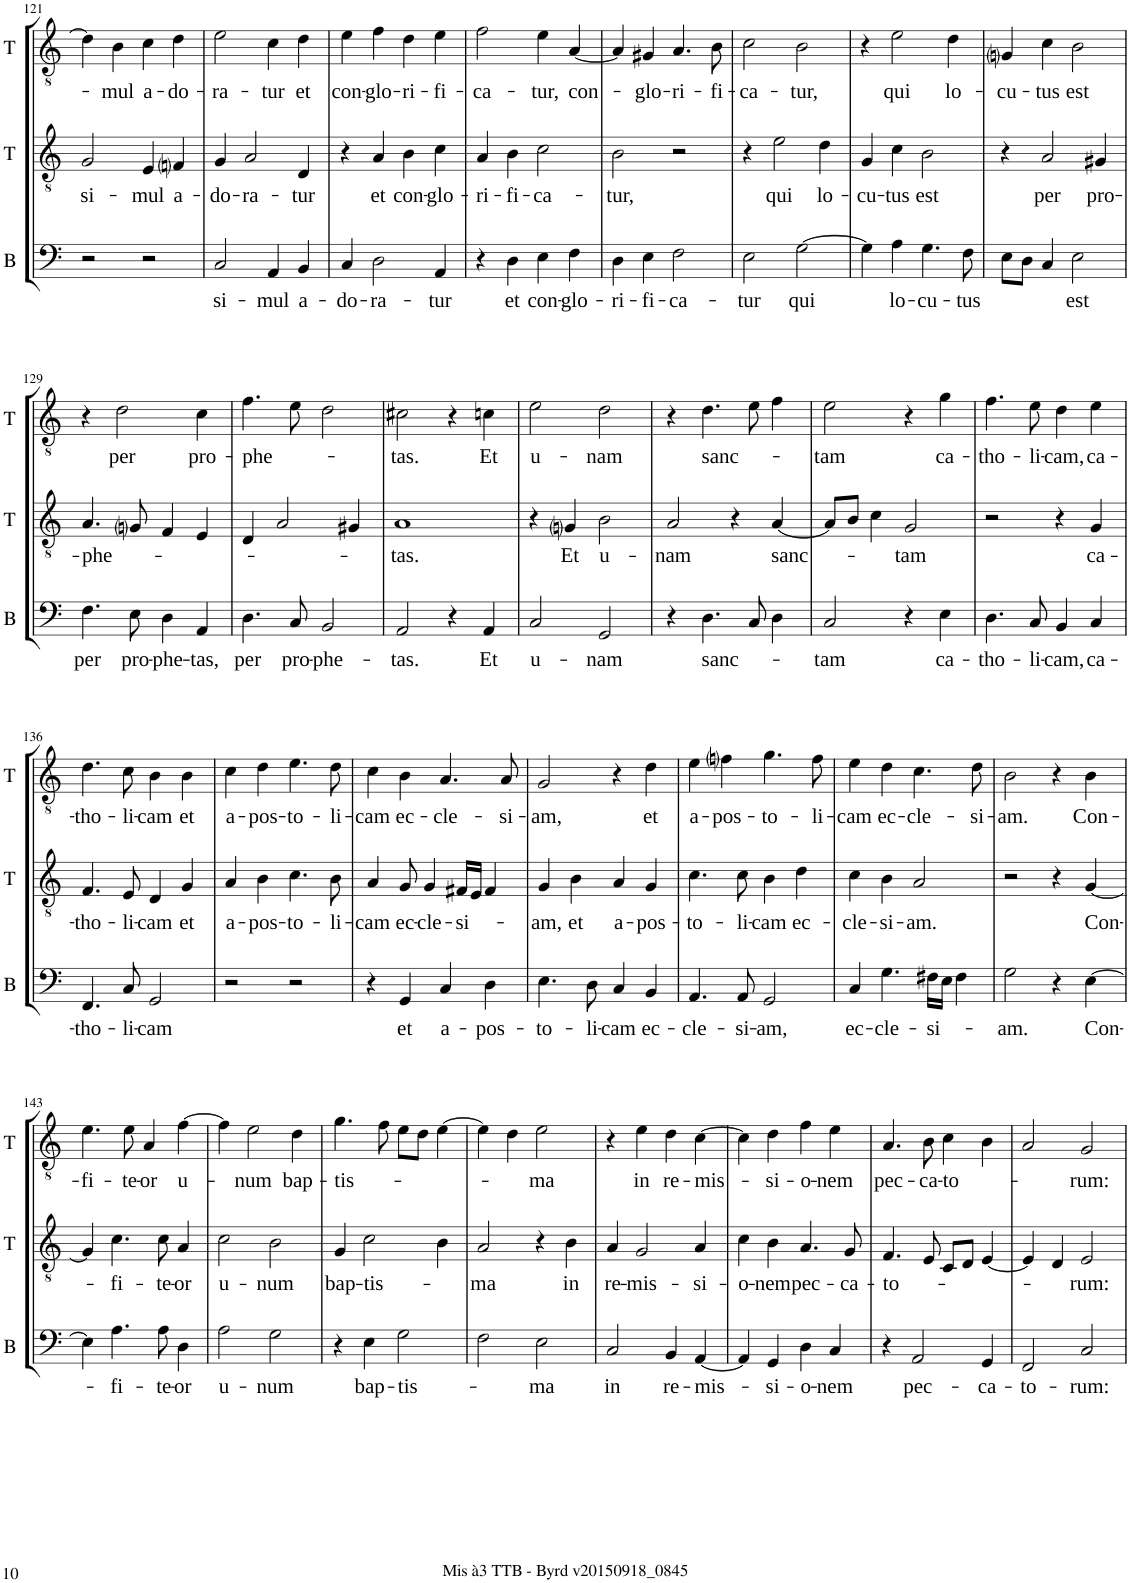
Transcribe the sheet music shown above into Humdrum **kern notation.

**kern	**text	**kern	**text	**kern	**text
*part3	*part3	*part2	*part2	*part1	*part1
*staff3	*staff3	*staff2	*staff2	*staff1	*staff1
*I"B	*	*I"T	*	*I"T	*
*I'B	*	*I'T	*	*I'T	*
!!LO:PB:g=z
*clefF4	*	*clefGv2	*	*clefGv2	*
*k[]	*	*k[]	*	*k[]	*
*M2/2	*	*M2/2	*	*M2/2	*
*met(c|)	*	*met(c|)	*	*met(c|)	*
=121	=121	=121	=121	=121	=121
!	!	!	!LO:LY:b	!	!
2r	.	2G/	si-	4d\]	.
!	!	!	!	!	!LO:LY:b
.	.	.	.	4B\	-mul
!	!	!	!LO:LY:b	!	!LO:LY:b
2r	.	4E/	-mul	4c\	a-
!	!	!	!LO:LY:b	!	!LO:LY:b
.	.	4Fni/	a-	4d\	-do-
=122	=122	=122	=122	=122	=122
!	!LO:LY:b	!	!LO:LY:b	!	!LO:LY:b
2C/	si-	4G/	-do-	2e\	-ra-
!	!	!	!LO:LY:b	!	!
.	.	2A/	-ra-	.	.
!	!LO:LY:b	!	!	!	!LO:LY:b
4AA/	-mul	.	.	4c\	-tur
!	!LO:LY:b	!	!LO:LY:b	!	!LO:LY:b
4BB/	a-	4D/	-tur	4d\	et
=123	=123	=123	=123	=123	=123
!	!LO:LY:b	!	!	!	!LO:LY:b
4C/	-do-	4r	.	4e\	con-
!	!LO:LY:b	!	!LO:LY:b	!	!LO:LY:b
2D\	-ra-	4A/	et	4f\	-glo-
!	!	!	!LO:LY:b	!	!LO:LY:b
.	.	4B\	con-	4d\	-ri-
!	!LO:LY:b	!	!LO:LY:b	!	!LO:LY:b
4AA/	-tur	4c\	-glo-	4e\	-fi-
=124	=124	=124	=124	=124	=124
!	!	!	!LO:LY:b	!	!LO:LY:b
4r	.	4A/	-ri-	2f\	-ca-
!	!LO:LY:b	!	!LO:LY:b	!	!
4D\	et	4B\	-fi-	.	.
!	!LO:LY:b	!	!LO:LY:b	!	!LO:LY:b
4E\	con-	2c\	-ca-	4e\	-tur,
!	!LO:LY:b	!	!	!	!LO:LY:b
4F\	-glo-	.	.	[4A/	con-
=125	=125	=125	=125	=125	=125
!	!LO:LY:b	!	!LO:LY:b	!	!
4D\	-ri-	2B\	-tur,	4A/]	.
!	!LO:LY:b	!	!	!	!LO:LY:b
4E\	-fi-	.	.	4G#X/	-glo-
!	!LO:LY:b	!	!	!	!LO:LY:b
2F\	-ca-	2r	.	4.A/	-ri-
!	!	!	!	!	!LO:LY:b
.	.	.	.	8B\	-fi-
=126	=126	=126	=126	=126	=126
!	!LO:LY:b	!	!	!	!LO:LY:b
2E\	-tur	4r	.	2c\	-ca-
!	!	!	!LO:LY:b	!	!
.	.	2e\	qui	.	.
!	!LO:LY:b	!	!	!	!LO:LY:b
[2G\	qui	.	.	2B\	-tur,
!	!	!	!LO:LY:b	!	!
.	.	4d\	lo-	.	.
=127	=127	=127	=127	=127	=127
!	!	!	!LO:LY:b	!	!
4G\]	.	4G/	-cu-	4r	.
!	!LO:LY:b	!	!LO:LY:b	!	!LO:LY:b
4A\	lo-	4c\	-tus	2e\	qui
!	!LO:LY:b	!	!LO:LY:b	!	!
4.G\	-cu-	2B\	est	.	.
!	!	!	!	!	!LO:LY:b
.	.	.	.	4d\	lo-
!	!LO:LY:b	!	!	!	!
8F\	-tus	.	.	.	.
=128	=128	=128	=128	=128	=128
!	!	!	!	!	!LO:LY:b
8E\L	.	4r	.	4Gni/	-cu-
8D\J	.	.	.	.	.
!	!	!	!LO:LY:b	!	!LO:LY:b
4C/	.	2A/	per	4c\	-tus
!	!LO:LY:b	!	!	!	!LO:LY:b
2E\	est	.	.	2B\	est
!	!	!	!LO:LY:b	!	!
.	.	4G#X/	pro-	.	.
!!LO:LB:g=z
=129	=129	=129	=129	=129	=129
!	!LO:LY:b	!	!LO:LY:b	!	!
4.F\	per	4.A/	-phe-	4r	.
!	!	!	!	!	!LO:LY:b
.	.	.	.	2d\	per
!	!LO:LY:b	!	!	!	!
8E\	pro-	8Gni/	.	.	.
!	!LO:LY:b	!	!	!	!
4D\	-phe-	4F/	.	.	.
!	!LO:LY:b	!	!	!	!LO:LY:b
4AA/	-tas,	4E/	.	4c\	pro-
=130	=130	=130	=130	=130	=130
!	!LO:LY:b	!	!	!	!LO:LY:b
4.D\	per	4D/	.	4.f\	-phe-
.	.	2A/	.	.	.
!	!LO:LY:b	!	!	!	!
8C/	pro-	.	.	8e\	.
!	!LO:LY:b	!	!	!	!
2BB/	-phe-	.	.	2d\	.
.	.	4G#X/	.	.	.
=131	=131	=131	=131	=131	=131
!	!LO:LY:b	!	!LO:LY:b	!	!LO:LY:b
2AA/	-tas.	1A	-tas.	2c#X\	-tas.
4r	.	.	.	4r	.
!	!LO:LY:b	!	!	!	!LO:LY:b
4AA/	Et	.	.	4cn\	Et
=132	=132	=132	=132	=132	=132
!	!LO:LY:b	!	!	!	!LO:LY:b
2C/	u-	4r	.	2e\	u-
!	!	!	!LO:LY:b	!	!
.	.	4Gni/	Et	.	.
!	!LO:LY:b	!	!LO:LY:b	!	!LO:LY:b
2GG/	-nam	2B\	u-	2d\	-nam
=133	=133	=133	=133	=133	=133
!	!	!	!LO:LY:b	!	!
4r	.	2A/	-nam	4r	.
!	!LO:LY:b	!	!	!	!LO:LY:b
4.D\	sanc-	.	.	4.d\	sanc-
.	.	4r	.	.	.
8C/	.	.	.	8e\	.
!	!	!	!LO:LY:b	!	!
4D\	.	[4A/	sanc-	4f\	.
=134	=134	=134	=134	=134	=134
!	!LO:LY:b	!	!	!	!LO:LY:b
2C/	-tam	8A/L]	.	2e\	-tam
.	.	8B/J	.	.	.
.	.	4c\	.	.	.
!	!	!	!LO:LY:b	!	!
4r	.	2G/	-tam	4r	.
!	!LO:LY:b	!	!	!	!LO:LY:b
4E\	ca-	.	.	4g\	ca-
=135	=135	=135	=135	=135	=135
!	!LO:LY:b	!	!	!	!LO:LY:b
4.D\	-tho-	2r	.	4.f\	-tho-
!	!LO:LY:b	!	!	!	!LO:LY:b
8C/	-li-	.	.	8e\	-li-
!	!LO:LY:b	!	!	!	!LO:LY:b
4BB/	-cam,	4r	.	4d\	-cam,
!	!LO:LY:b	!	!LO:LY:b	!	!LO:LY:b
4C/	ca-	4G/	ca-	4e\	ca-
!!LO:LB:g=z
=136	=136	=136	=136	=136	=136
!	!LO:LY:b	!	!LO:LY:b	!	!LO:LY:b
4.FF/	-tho-	4.F/	-tho-	4.d\	-tho-
!	!LO:LY:b	!	!LO:LY:b	!	!LO:LY:b
8C/	-li-	8E/	-li-	8c\	-li-
!	!LO:LY:b	!	!LO:LY:b	!	!LO:LY:b
2GG/	-cam	4D/	-cam	4B\	-cam
!	!	!	!LO:LY:b	!	!LO:LY:b
.	.	4G/	et	4B\	et
=137	=137	=137	=137	=137	=137
!	!	!	!LO:LY:b	!	!LO:LY:b
2r	.	4A/	a-	4c\	a-
!	!	!	!LO:LY:b	!	!LO:LY:b
.	.	4B\	-pos-	4d\	-pos-
!	!	!	!LO:LY:b	!	!LO:LY:b
2r	.	4.c\	-to-	4.e\	-to-
!	!	!	!LO:LY:b	!	!LO:LY:b
.	.	8B\	-li-	8d\	-li-
=138	=138	=138	=138	=138	=138
!	!	!	!LO:LY:b	!	!LO:LY:b
4r	.	4A/	-cam	4c\	-cam
!	!LO:LY:b	!	!LO:LY:b	!	!LO:LY:b
4GG/	et	8G/	ec-	4B\	ec-
!	!	!	!LO:LY:b	!	!
.	.	4G/	-cle-	.	.
!	!LO:LY:b	!	!	!	!LO:LY:b
4C/	a-	.	.	4.A/	-cle-
!	!	!	!LO:LY:b	!	!
.	.	16F#X/LL	-si-	.	.
.	.	16E/JJ	.	.	.
!	!LO:LY:b	!	!	!	!
4D\	-pos-	4F#/	.	.	.
!	!	!	!	!	!LO:LY:b
.	.	.	.	8A/	-si-
=139	=139	=139	=139	=139	=139
!	!LO:LY:b	!	!LO:LY:b	!	!LO:LY:b
4.E\	-to-	4G/	-am,	2G/	-am,
!	!	!	!LO:LY:b	!	!
.	.	4B\	et	.	.
!	!LO:LY:b	!	!	!	!
8D\	-li-	.	.	.	.
!	!LO:LY:b	!	!LO:LY:b	!	!
4C/	-cam	4A/	a-	4r	.
!	!LO:LY:b	!	!LO:LY:b	!	!LO:LY:b
4BB/	ec-	4G/	-pos-	4d\	et
=140	=140	=140	=140	=140	=140
!	!LO:LY:b	!	!LO:LY:b	!	!LO:LY:b
4.AA/	-cle-	4.c\	-to-	4e\	a-
!	!	!	!	!	!LO:LY:b
.	.	.	.	4fni\	-pos-
!	!LO:LY:b	!	!LO:LY:b	!	!
8AA/	-si-	8c\	-li-	.	.
!	!LO:LY:b	!	!LO:LY:b	!	!LO:LY:b
2GG/	-am,	4B\	-cam	4.g\	-to-
!	!	!	!LO:LY:b	!	!
.	.	4d\	ec-	.	.
!	!	!	!	!	!LO:LY:b
.	.	.	.	8f\	-li-
=141	=141	=141	=141	=141	=141
!	!LO:LY:b	!	!LO:LY:b	!	!LO:LY:b
4C/	ec-	4c\	-cle-	4e\	-cam
!	!LO:LY:b	!	!LO:LY:b	!	!LO:LY:b
4.G\	-cle-	4B\	-si-	4d\	ec-
!	!	!	!LO:LY:b	!	!LO:LY:b
.	.	2A/	-am.	4.c\	-cle-
!	!LO:LY:b	!	!	!	!
16F#X\LL	-si-	.	.	.	.
16E\JJ	.	.	.	.	.
4F#\	.	.	.	.	.
!	!	!	!	!	!LO:LY:b
.	.	.	.	8d\	-si-
=142	=142	=142	=142	=142	=142
!	!LO:LY:b	!	!	!	!LO:LY:b
2G\	-am.	2r	.	2B\	-am.
4r	.	4r	.	4r	.
!	!LO:LY:b	!	!LO:LY:b	!	!LO:LY:b
[4E\	Con-	[4G/	Con-	4B\	Con-
!!LO:LB:g=z
=143	=143	=143	=143	=143	=143
!	!	!	!	!	!LO:LY:b
4E\]	.	4G/]	.	4.e\	-fi-
!	!LO:LY:b	!	!LO:LY:b	!	!
4.A\	-fi-	4.c\	-fi-	.	.
!	!	!	!	!	!LO:LY:b
.	.	.	.	8e\	-te-
!	!	!	!	!	!LO:LY:b
.	.	.	.	4A/	-or
!	!LO:LY:b	!	!LO:LY:b	!	!
8A\	-te-	8c\	-te-	.	.
!	!LO:LY:b	!	!LO:LY:b	!	!LO:LY:b
4D\	-or	4A/	-or	[4f\	u-
=144	=144	=144	=144	=144	=144
!	!LO:LY:b	!	!LO:LY:b	!	!
2A\	u-	2c\	u-	4f\]	.
!	!	!	!	!	!LO:LY:b
.	.	.	.	2e\	-num
!	!LO:LY:b	!	!LO:LY:b	!	!
2G\	-num	2B\	-num	.	.
!	!	!	!	!	!LO:LY:b
.	.	.	.	4d\	bap-
=145	=145	=145	=145	=145	=145
!	!	!	!LO:LY:b	!	!LO:LY:b
4r	.	4G/	bap-	4.g\	-tis-
!	!LO:LY:b	!	!LO:LY:b	!	!
4E\	bap-	2c\	-tis-	.	.
.	.	.	.	8f\	.
!	!LO:LY:b	!	!	!	!
2G\	-tis-	.	.	8e\L	.
.	.	.	.	8d\J	.
.	.	4B\	.	[4e\	.
=146	=146	=146	=146	=146	=146
!	!	!	!LO:LY:b	!	!
2F\	.	2A/	-ma	4e\]	.
.	.	.	.	4d\	.
!	!LO:LY:b	!	!	!	!LO:LY:b
2E\	-ma	4r	.	2e\	-ma
!	!	!	!LO:LY:b	!	!
.	.	4B\	in	.	.
=147	=147	=147	=147	=147	=147
!	!LO:LY:b	!	!LO:LY:b	!	!
2C/	in	4A/	re-	4r	.
!	!	!	!LO:LY:b	!	!LO:LY:b
.	.	2G/	-mis-	4e\	in
!	!LO:LY:b	!	!	!	!LO:LY:b
4BB/	re-	.	.	4d\	re-
!	!LO:LY:b	!	!LO:LY:b	!	!LO:LY:b
[4AA/	-mis-	4A/	-si-	[4c\	-mis-
=148	=148	=148	=148	=148	=148
!	!	!	!LO:LY:b	!	!
4AA/]	.	4c\	-o-	4c\]	.
!	!LO:LY:b	!	!LO:LY:b	!	!LO:LY:b
4GG/	-si-	4B\	-nem	4d\	-si-
!	!LO:LY:b	!	!LO:LY:b	!	!LO:LY:b
4D\	-o-	4.A/	pec-	4f\	-o-
!	!LO:LY:b	!	!	!	!LO:LY:b
4C/	-nem	.	.	4e\	-nem
!	!	!	!LO:LY:b	!	!
.	.	8G/	-ca-	.	.
=149	=149	=149	=149	=149	=149
!	!	!	!LO:LY:b	!	!LO:LY:b
4r	.	4.F/	-to-	4.A/	pec-
!	!LO:LY:b	!	!	!	!
2AA/	pec-	.	.	.	.
!	!	!	!	!	!LO:LY:b
.	.	8E/	.	8B\	-ca-
!	!	!	!	!	!LO:LY:b
.	.	8C/L	.	4c\	-to-
.	.	8D/J	.	.	.
!	!LO:LY:b	!	!	!	!
4GG/	-ca-	[4E/	.	4B\	.
=150	=150	=150	=150	=150	=150
!	!LO:LY:b	!	!	!	!
2FF/	-to-	4E/]	.	2A/	.
.	.	4D/	.	.	.
!	!LO:LY:b	!	!LO:LY:b	!	!LO:LY:b
2C/	-rum:	2E/	-rum:	2G/	-rum:
=	=	=	=	=	=
*-	*-	*-	*-	*-	*-
